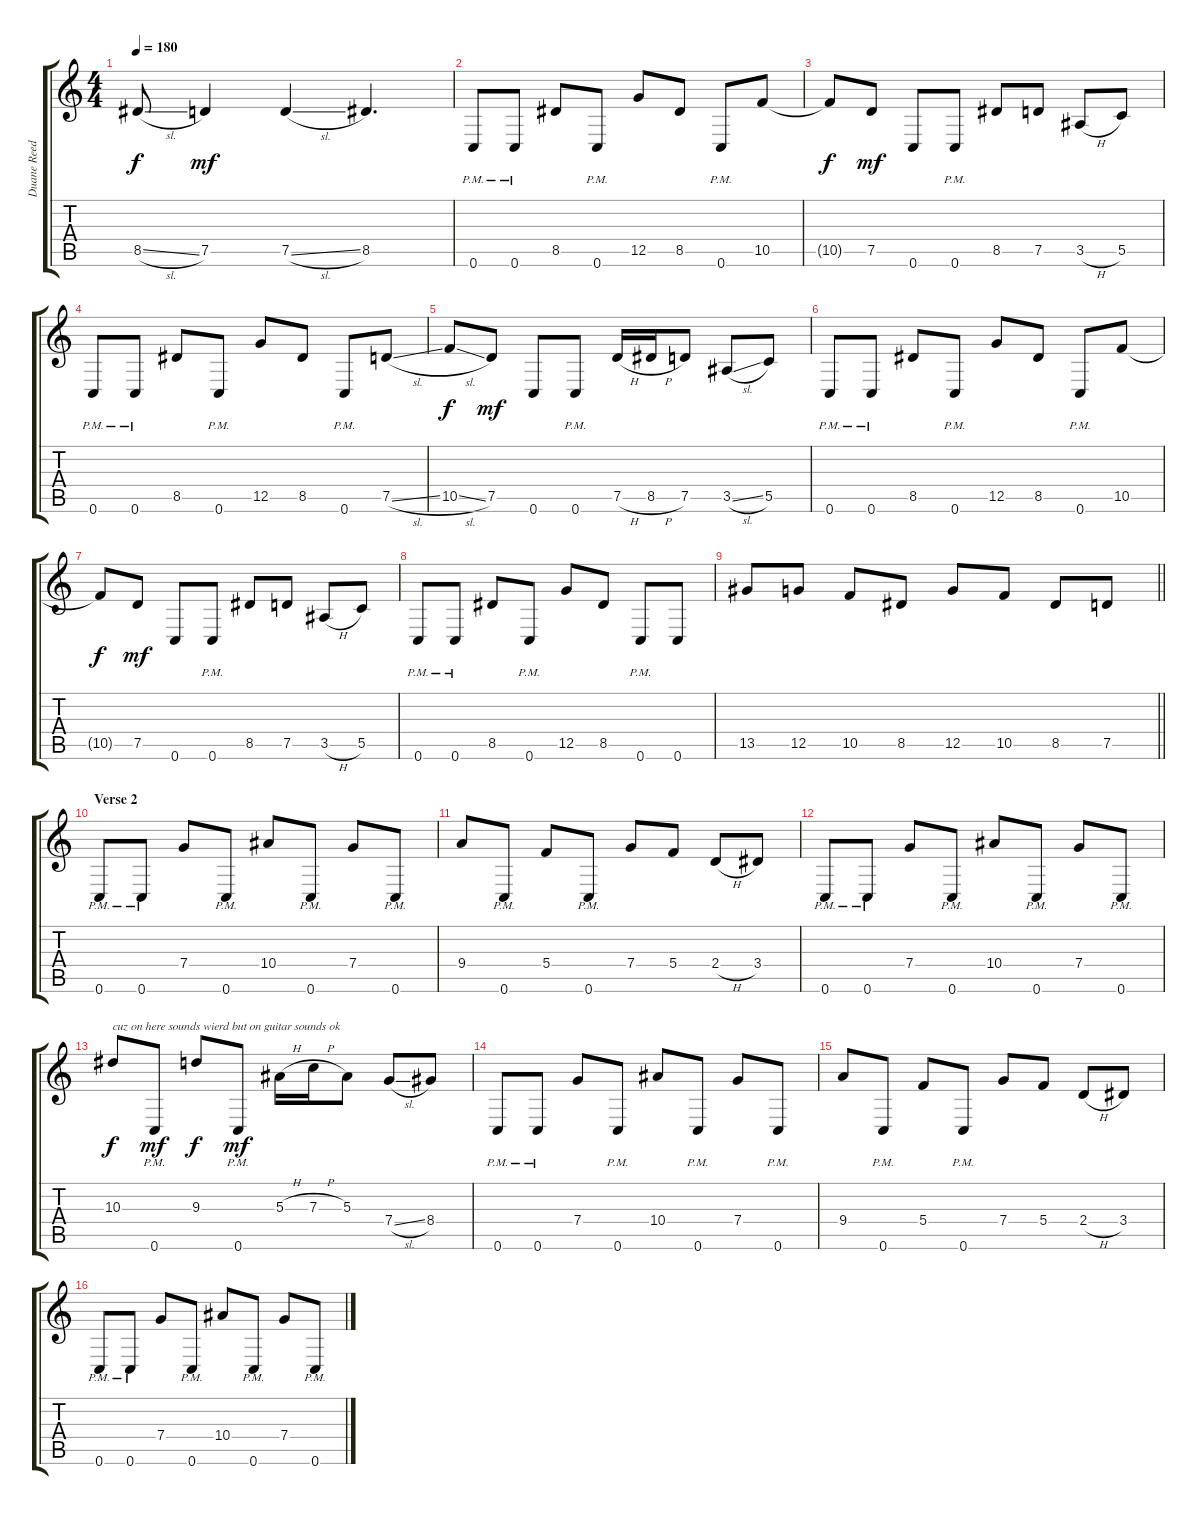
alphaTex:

\track ("Duane Reed" "Duane Reed") {instrument distortionguitar}
\staff {score tabs}
\tuning (D4 A3 F3 C3 G2 C2) {hide}
\ts (4 4)
\tempo 180
\clef g2
\ks c
8.5{sl t}.8{dy f} 7.5.4{dy mf} 7.5{sl}.4 8.5.4{d} |
0.6{pm}.8 0.6{pm}.8 8.5.8 0.6{pm}.8 12.5.8 8.5.8 0.6{pm}.8 10.5.8 |
10.5{t}.8{dy f} 7.5.8{dy mf} 0.6.8 0.6{pm}.8 8.5.8 7.5.8 3.5{h}.8 5.5.8 |
0.6{pm}.8 0.6{pm}.8 8.5.8 0.6{pm}.8 12.5.8 8.5.8 0.6{pm}.8 7.5{sl}.8 |
10.5{sl}.8{dy f} 7.5.8{dy mf} 0.6.8 0.6{pm}.8 7.5{h}.16 8.5{h}.16 7.5.8 3.5{sl}.8 5.5.8 |
0.6{pm}.8 0.6{pm}.8 8.5.8 0.6{pm}.8 12.5.8 8.5.8 0.6{pm}.8 10.5.8 |
10.5{t}.8{dy f} 7.5.8{dy mf} 0.6.8 0.6{pm}.8 8.5.8 7.5.8 3.5{h}.8 5.5.8 |
0.6{pm}.8 0.6{pm}.8 8.5.8 0.6{pm}.8 12.5.8 8.5.8 0.6{pm}.8 0.6.8 |
\barLineRight lightlight
13.5.8 12.5.8 10.5.8 8.5.8 12.5.8 10.5.8 8.5.8 7.5.8 |
\section ("" "Verse 2")
0.6{pm}.8 0.6{pm}.8 7.4.8 0.6{pm}.8 10.4.8 0.6{pm}.8 7.4.8 0.6{pm}.8 |
9.4.8 0.6{pm}.8 5.4.8 0.6{pm}.8 7.4.8 5.4.8 2.4{h}.8 3.4.8 |
0.6{pm}.8 0.6{pm}.8 7.4.8 0.6{pm}.8 10.4.8 0.6{pm}.8 7.4.8 0.6{pm}.8 |
10.3.8{txt "cuz on here sounds wierd but on guitar sounds ok " dy f} 0.6{pm}.8{dy mf} 9.3.8{dy f} 0.6{pm}.8{dy mf} 5.3{h}.16 7.3{h}.16 5.3.8 7.4{sl}.8 8.4.8 |
0.6{pm}.8 0.6{pm}.8 7.4.8 0.6{pm}.8 10.4.8 0.6{pm}.8 7.4.8 0.6{pm}.8 |
9.4.8 0.6{pm}.8 5.4.8 0.6{pm}.8 7.4.8 5.4.8 2.4{h}.8 3.4.8 |
0.6{pm}.8 0.6{pm}.8 7.4.8 0.6{pm}.8 10.4.8 0.6{pm}.8 7.4.8 0.6{pm}.8
